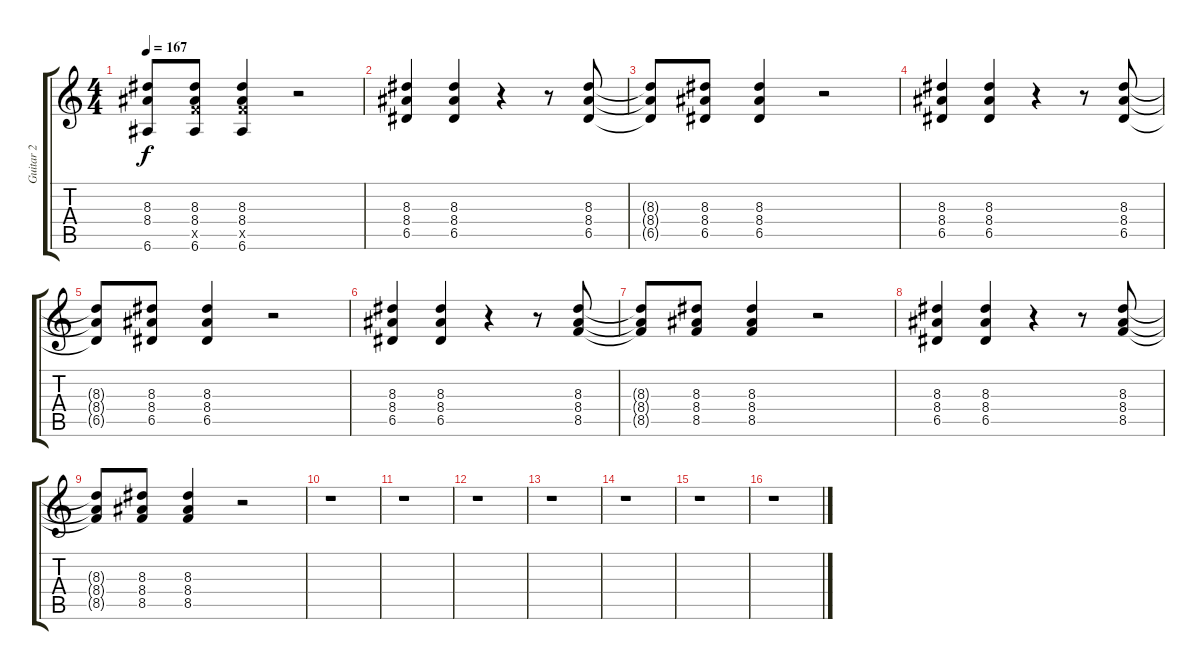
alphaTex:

\track ("Guitar 2" "Guitar 2") {instrument electricguitarclean}
\staff {score tabs}
\tuning (E4 B3 G3 D3 A2 E2) {hide}
\ts (4 4)
\tempo 167
\clef g2
\ks c
(8.3{t} 8.4{t} 6.6{t}).8{dy f} (8.3 8.4 8.5{x} 6.6).8 (8.3 8.4 8.5{x} 6.6).4 r.2 |
(8.3 8.4 6.5).4 (8.3 8.4 6.5).4 r.4 r.8 (8.3 8.4 6.5).8 |
(8.3{t} 8.4{t} 6.5{t}).8 (8.3 8.4 6.5).8 (8.3 8.4 6.5).4 r.2 |
(8.3 8.4 6.5).4 (8.3 8.4 6.5).4 r.4 r.8 (8.3 8.4 6.5).8 |
(8.3{t} 8.4{t} 6.5{t}).8 (8.3 8.4 6.5).8 (8.3 8.4 6.5).4 r.2 |
(8.3 8.4 6.5).4 (8.3 8.4 6.5).4 r.4 r.8 (8.3 8.4 8.5).8 |
(8.3{t} 8.4{t} 8.5{t}).8 (8.3 8.4 8.5).8 (8.3 8.4 8.5).4 r.2 |
(8.3 8.4 6.5).4 (8.3 8.4 6.5).4 r.4 r.8 (8.3 8.4 8.5).8 |
(8.3{t} 8.4{t} 8.5{t}).8 (8.3 8.4 8.5).8 (8.3 8.4 8.5).4 r.2 |
r.1 |
r.1 |
r.1 |
r.1 |
r.1 |
r.1 |
r.1
